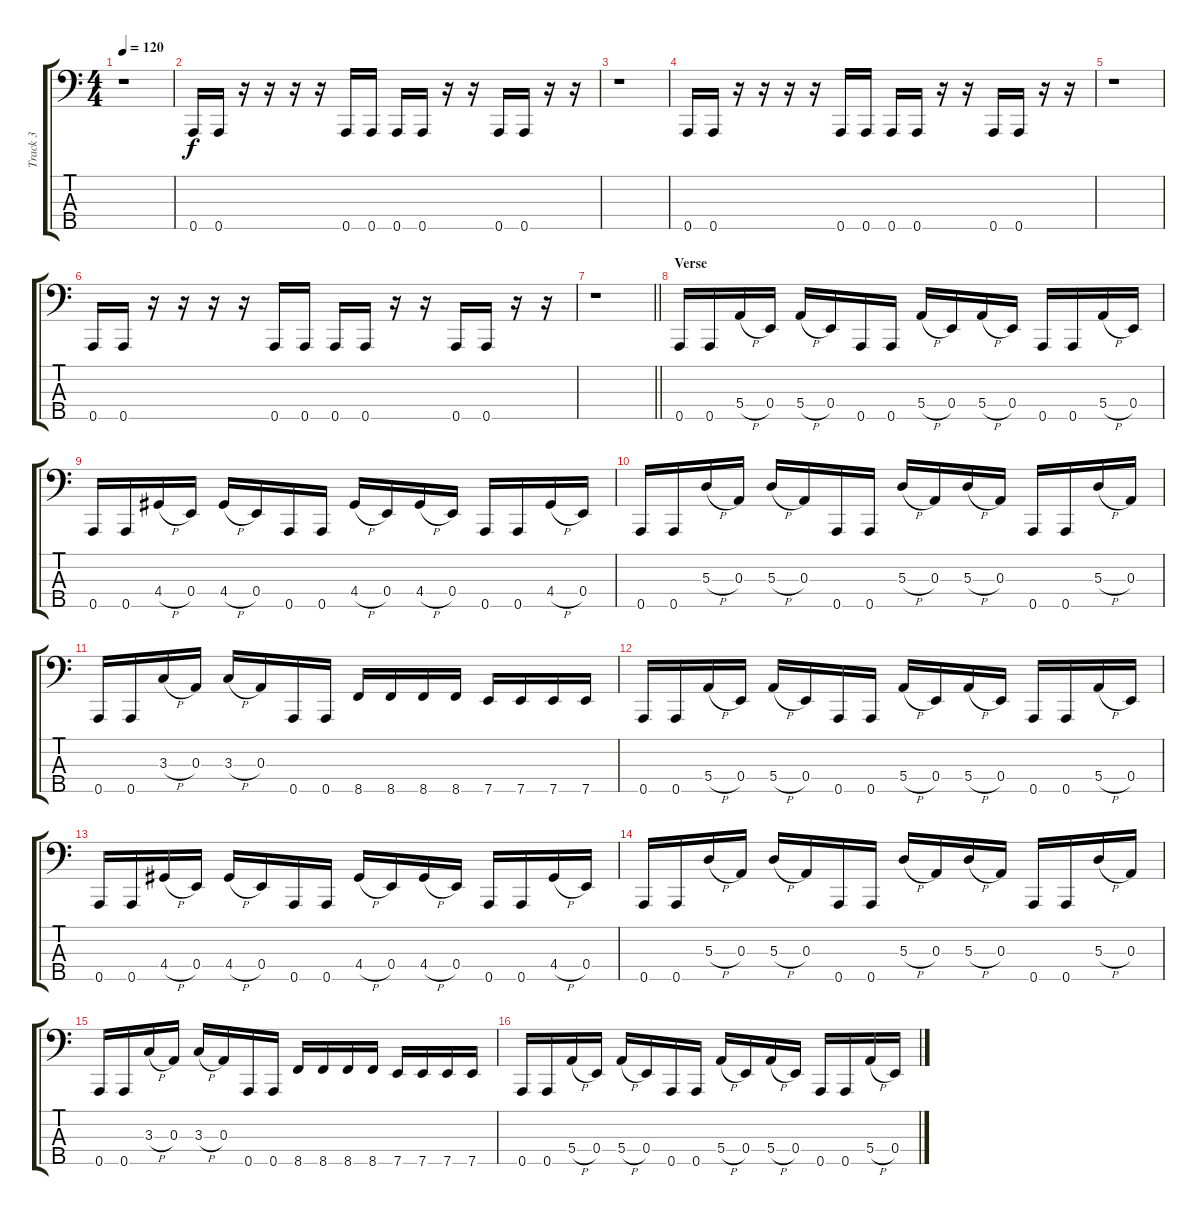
\track ("Track 3" "Track 3") {instrument slapbass1}
\staff {score tabs}
\tuning (G2 D2 A1 E1 A0) {hide}
\ts (4 4)
\tempo 120
\clef f4
\ks c
r.1{dy f} |
0.5.16 0.5.16 r.16 r.16 r.16 r.16 0.5.16 0.5.16 0.5.16 0.5.16 r.16 r.16 0.5.16 0.5.16 r.16 r.16 |
r.1 |
0.5.16 0.5.16 r.16 r.16 r.16 r.16 0.5.16 0.5.16 0.5.16 0.5.16 r.16 r.16 0.5.16 0.5.16 r.16 r.16 |
r.1 |
0.5.16 0.5.16 r.16 r.16 r.16 r.16 0.5.16 0.5.16 0.5.16 0.5.16 r.16 r.16 0.5.16 0.5.16 r.16 r.16 |
\barLineRight lightlight
r.1 |
\section ("" "Verse")
0.5.16 0.5.16 5.4{h}.16 0.4.16 5.4{h}.16 0.4.16 0.5.16 0.5.16 5.4{h}.16 0.4.16 5.4{h}.16 0.4.16 0.5.16 0.5.16 5.4{h}.16 0.4.16 |
0.5.16 0.5.16 4.4{h}.16 0.4.16 4.4{h}.16 0.4.16 0.5.16 0.5.16 4.4{h}.16 0.4.16 4.4{h}.16 0.4.16 0.5.16 0.5.16 4.4{h}.16 0.4.16 |
0.5.16 0.5.16 5.3{h}.16 0.3.16 5.3{h}.16 0.3.16 0.5.16 0.5.16 5.3{h}.16 0.3.16 5.3{h}.16 0.3.16 0.5.16 0.5.16 5.3{h}.16 0.3.16 |
0.5.16 0.5.16 3.3{h}.16 0.3.16 3.3{h}.16 0.3.16 0.5.16 0.5.16 8.5.16 8.5.16 8.5.16 8.5.16 7.5.16 7.5.16 7.5.16 7.5.16 |
0.5.16 0.5.16 5.4{h}.16 0.4.16 5.4{h}.16 0.4.16 0.5.16 0.5.16 5.4{h}.16 0.4.16 5.4{h}.16 0.4.16 0.5.16 0.5.16 5.4{h}.16 0.4.16 |
0.5.16 0.5.16 4.4{h}.16 0.4.16 4.4{h}.16 0.4.16 0.5.16 0.5.16 4.4{h}.16 0.4.16 4.4{h}.16 0.4.16 0.5.16 0.5.16 4.4{h}.16 0.4.16 |
0.5.16 0.5.16 5.3{h}.16 0.3.16 5.3{h}.16 0.3.16 0.5.16 0.5.16 5.3{h}.16 0.3.16 5.3{h}.16 0.3.16 0.5.16 0.5.16 5.3{h}.16 0.3.16 |
0.5.16 0.5.16 3.3{h}.16 0.3.16 3.3{h}.16 0.3.16 0.5.16 0.5.16 8.5.16 8.5.16 8.5.16 8.5.16 7.5.16 7.5.16 7.5.16 7.5.16 |
0.5.16 0.5.16 5.4{h}.16 0.4.16 5.4{h}.16 0.4.16 0.5.16 0.5.16 5.4{h}.16 0.4.16 5.4{h}.16 0.4.16 0.5.16 0.5.16 5.4{h}.16 0.4.16
